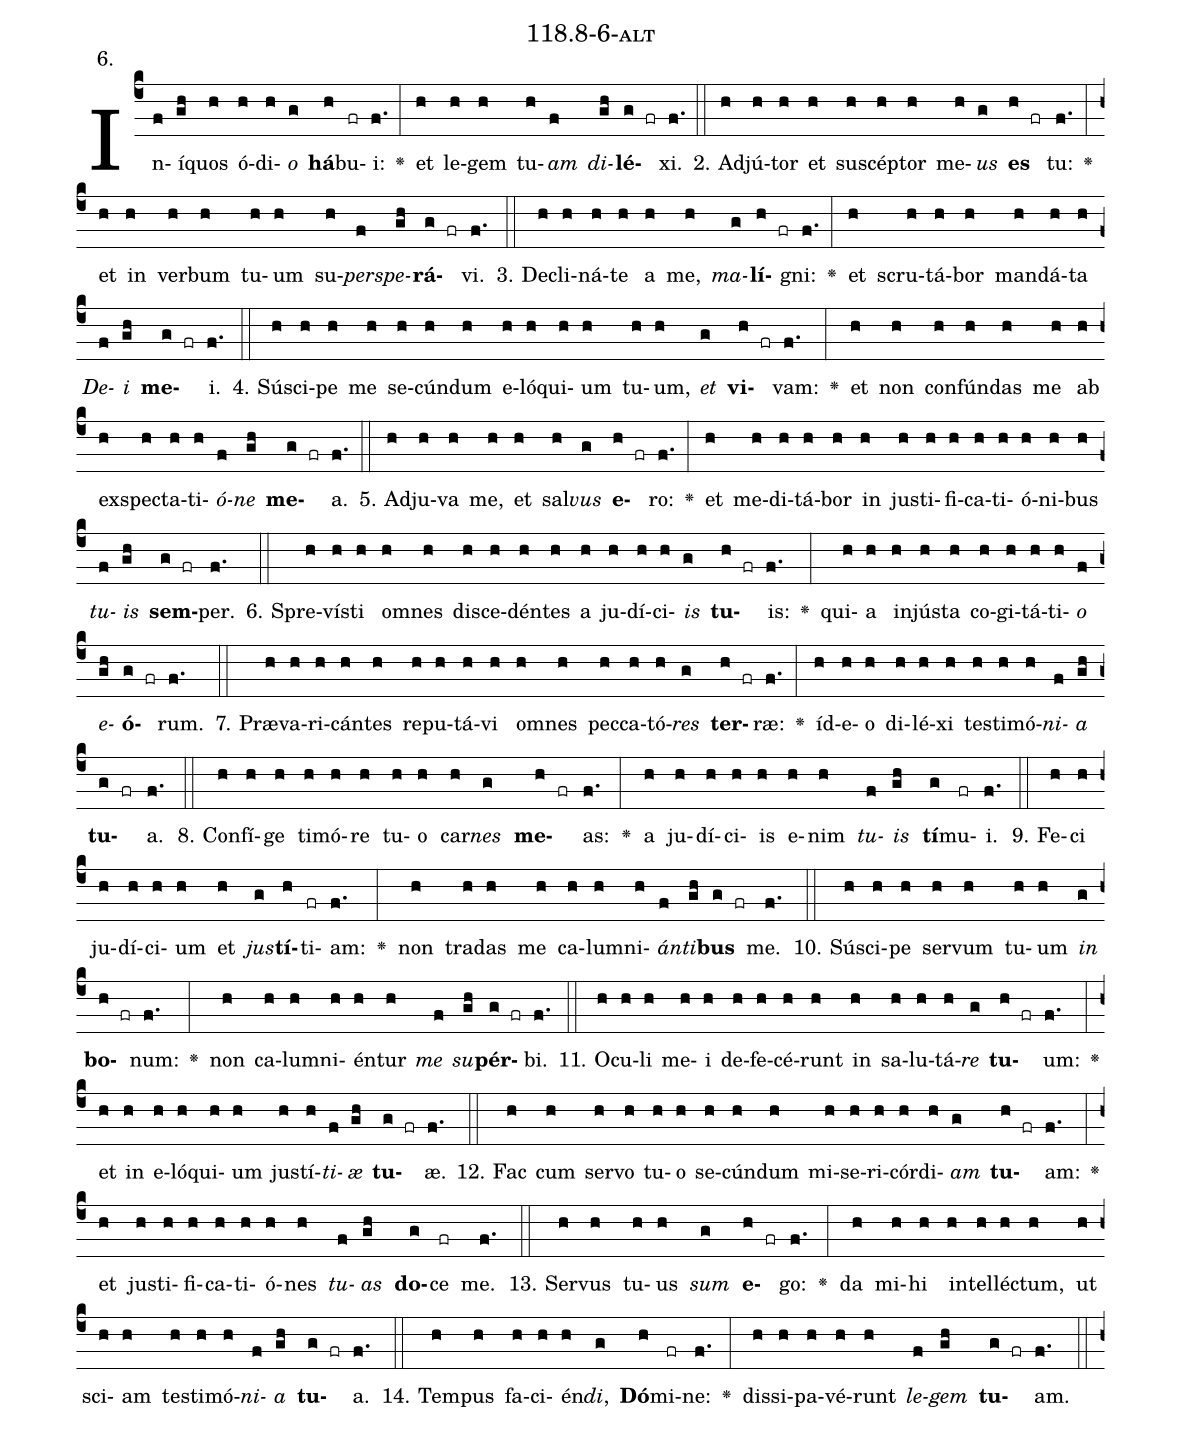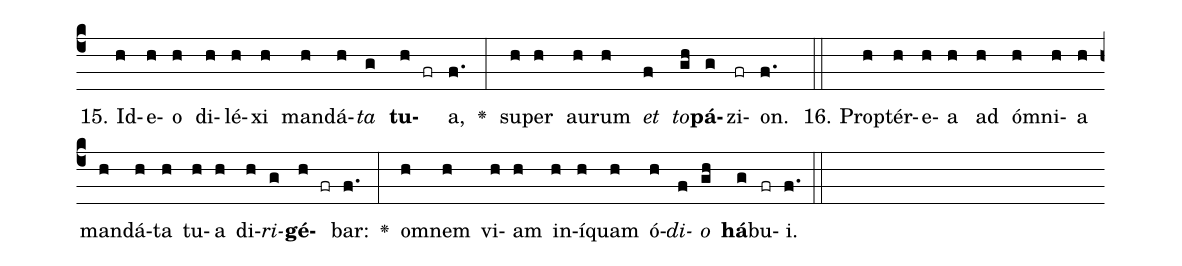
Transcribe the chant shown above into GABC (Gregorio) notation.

name: 118.8-6-alt;
annotation: 6.;
%%
(c4)In(f)í(gh)quos(h) ó(h)di(h)<i>o</i>(g) <b>há</b>(h)bu(fr)i:(f.) <v>\greheightstar</v>(:) et(h) le(h)gem(h) tu(h)<i>am</i>(f) <i>di</i>(gh)<b>lé</b>(g fr)xi.(f.) (::)
2. Ad(h)jú(h)tor(h) et(h) su(h)scép(h)tor(h) me(h)<i>us</i>(g) <b>es</b>(h fr) tu:(f.) <v>\greheightstar</v>(:) et(h) in(h) ver(h)bum(h) tu(h)um(h) su(h)<i>per</i>(f)<i>spe</i>(gh)<b>rá</b>(g fr)vi.(f.) (::)
3. De(h)cli(h)ná(h)te(h) a(h) me,(h) <i>ma</i>(g)<b>lí</b>(h fr)gni:(f.) <v>\greheightstar</v>(:) et(h) scru(h)tá(h)bor(h) man(h)dá(h)ta(h) <i>De</i>(f)<i>i</i>(gh) <b>me</b>(g fr)i.(f.) (::)
4. Sú(h)sci(h)pe(h) me(h) se(h)cún(h)dum(h) e(h)ló(h)qui(h)um(h) tu(h)um,(h) <i>et</i>(g) <b>vi</b>(h fr)vam:(f.) <v>\greheightstar</v>(:) et(h) non(h) con(h)fún(h)das(h) me(h) ab(h) ex(h)spec(h)ta(h)ti(h)<i>ó</i>(f)<i>ne</i>(gh) <b>me</b>(g fr)a.(f.) (::)
5. Ad(h)ju(h)va(h) me,(h) et(h) sal(h)<i>vus</i>(g) <b>e</b>(h fr)ro:(f.) <v>\greheightstar</v>(:) et(h) me(h)di(h)tá(h)bor(h) in(h) jus(h)ti(h)fi(h)ca(h)ti(h)ó(h)ni(h)bus(h) <i>tu</i>(f)<i>is</i>(gh) <b>sem</b>(g fr)per.(f.) (::)
6. Spre(h)vís(h)ti(h) om(h)nes(h) di(h)sce(h)dén(h)tes(h) a(h) ju(h)dí(h)ci(h)<i>is</i>(g) <b>tu</b>(h fr)is:(f.) <v>\greheightstar</v>(:) qui(h)a(h) in(h)jús(h)ta(h) co(h)gi(h)tá(h)ti(h)<i>o</i>(f) <i>e</i>(gh)<b>ó</b>(g fr)rum.(f.) (::)
7. Præ(h)va(h)ri(h)cán(h)tes(h) re(h)pu(h)tá(h)vi(h) om(h)nes(h) pec(h)ca(h)tó(h)<i>res</i>(g) <b>ter</b>(h fr)ræ:(f.) <v>\greheightstar</v>(:) íd(h)e(h)o(h) di(h)lé(h)xi(h) tes(h)ti(h)mó(h)<i>ni</i>(f)<i>a</i>(gh) <b>tu</b>(g fr)a.(f.) (::)
8. Con(h)fí(h)ge(h) ti(h)mó(h)re(h) tu(h)o(h) car(h)<i>nes</i>(g) <b>me</b>(h fr)as:(f.) <v>\greheightstar</v>(:) a(h) ju(h)dí(h)ci(h)is(h) e(h)nim(h) <i>tu</i>(f)<i>is</i>(gh) <b>tí</b>(g)mu(fr)i.(f.) (::)
9. Fe(h)ci(h) ju(h)dí(h)ci(h)um(h) et(h) <i>jus</i>(g)<b>tí</b>(h)ti(fr)am:(f.) <v>\greheightstar</v>(:) non(h) tra(h)das(h) me(h) ca(h)lum(h)ni(h)<i>án</i>(f)<i>ti</i>(gh)<b>bus</b>(g fr) me.(f.) (::)
10. Sú(h)sci(h)pe(h) ser(h)vum(h) tu(h)um(h) <i>in</i>(g) <b>bo</b>(h fr)num:(f.) <v>\greheightstar</v>(:) non(h) ca(h)lum(h)ni(h)én(h)tur(h) <i>me</i>(f) <i>su</i>(gh)<b>pér</b>(g fr)bi.(f.) (::)
11. O(h)cu(h)li(h) me(h)i(h) de(h)fe(h)cé(h)runt(h) in(h) sa(h)lu(h)tá(h)<i>re</i>(g) <b>tu</b>(h fr)um:(f.) <v>\greheightstar</v>(:) et(h) in(h) e(h)ló(h)qui(h)um(h) jus(h)tí(h)<i>ti</i>(f)<i>æ</i>(gh) <b>tu</b>(g fr)æ.(f.) (::)
12. Fac(h) cum(h) ser(h)vo(h) tu(h)o(h) se(h)cún(h)dum(h) mi(h)se(h)ri(h)cór(h)di(h)<i>am</i>(g) <b>tu</b>(h fr)am:(f.) <v>\greheightstar</v>(:) et(h) jus(h)ti(h)fi(h)ca(h)ti(h)ó(h)nes(h) <i>tu</i>(f)<i>as</i>(gh) <b>do</b>(g)ce(fr) me.(f.) (::)
13. Ser(h)vus(h) tu(h)us(h) <i>sum</i>(g) <b>e</b>(h fr)go:(f.) <v>\greheightstar</v>(:) da(h) mi(h)hi(h) in(h)tel(h)léc(h)tum,(h) ut(h) sci(h)am(h) tes(h)ti(h)mó(h)<i>ni</i>(f)<i>a</i>(gh) <b>tu</b>(g fr)a.(f.) (::)
14. Tem(h)pus(h) fa(h)ci(h)én(h)<i>di</i>,(g) <b>Dó</b>(h)mi(fr)ne:(f.) <v>\greheightstar</v>(:) dis(h)si(h)pa(h)vé(h)runt(h) <i>le</i>(f)<i>gem</i>(gh) <b>tu</b>(g fr)am.(f.) (::)
15. Id(h)e(h)o(h) di(h)lé(h)xi(h) man(h)dá(h)<i>ta</i>(g) <b>tu</b>(h fr)a,(f.) <v>\greheightstar</v>(:) su(h)per(h) au(h)rum(h) <i>et</i>(f) <i>to</i>(gh)<b>pá</b>(g)zi(fr)on.(f.) (::)
16. Prop(h)tér(h)e(h)a(h) ad(h) óm(h)ni(h)a(h) man(h)dá(h)ta(h) tu(h)a(h) di(h)<i>ri</i>(g)<b>gé</b>(h fr)bar:(f.) <v>\greheightstar</v>(:) om(h)nem(h) vi(h)am(h) in(h)í(h)quam(h) ó(h)<i>di</i>(f)<i>o</i>(gh) <b>há</b>(g)bu(fr)i.(f.) (::)
